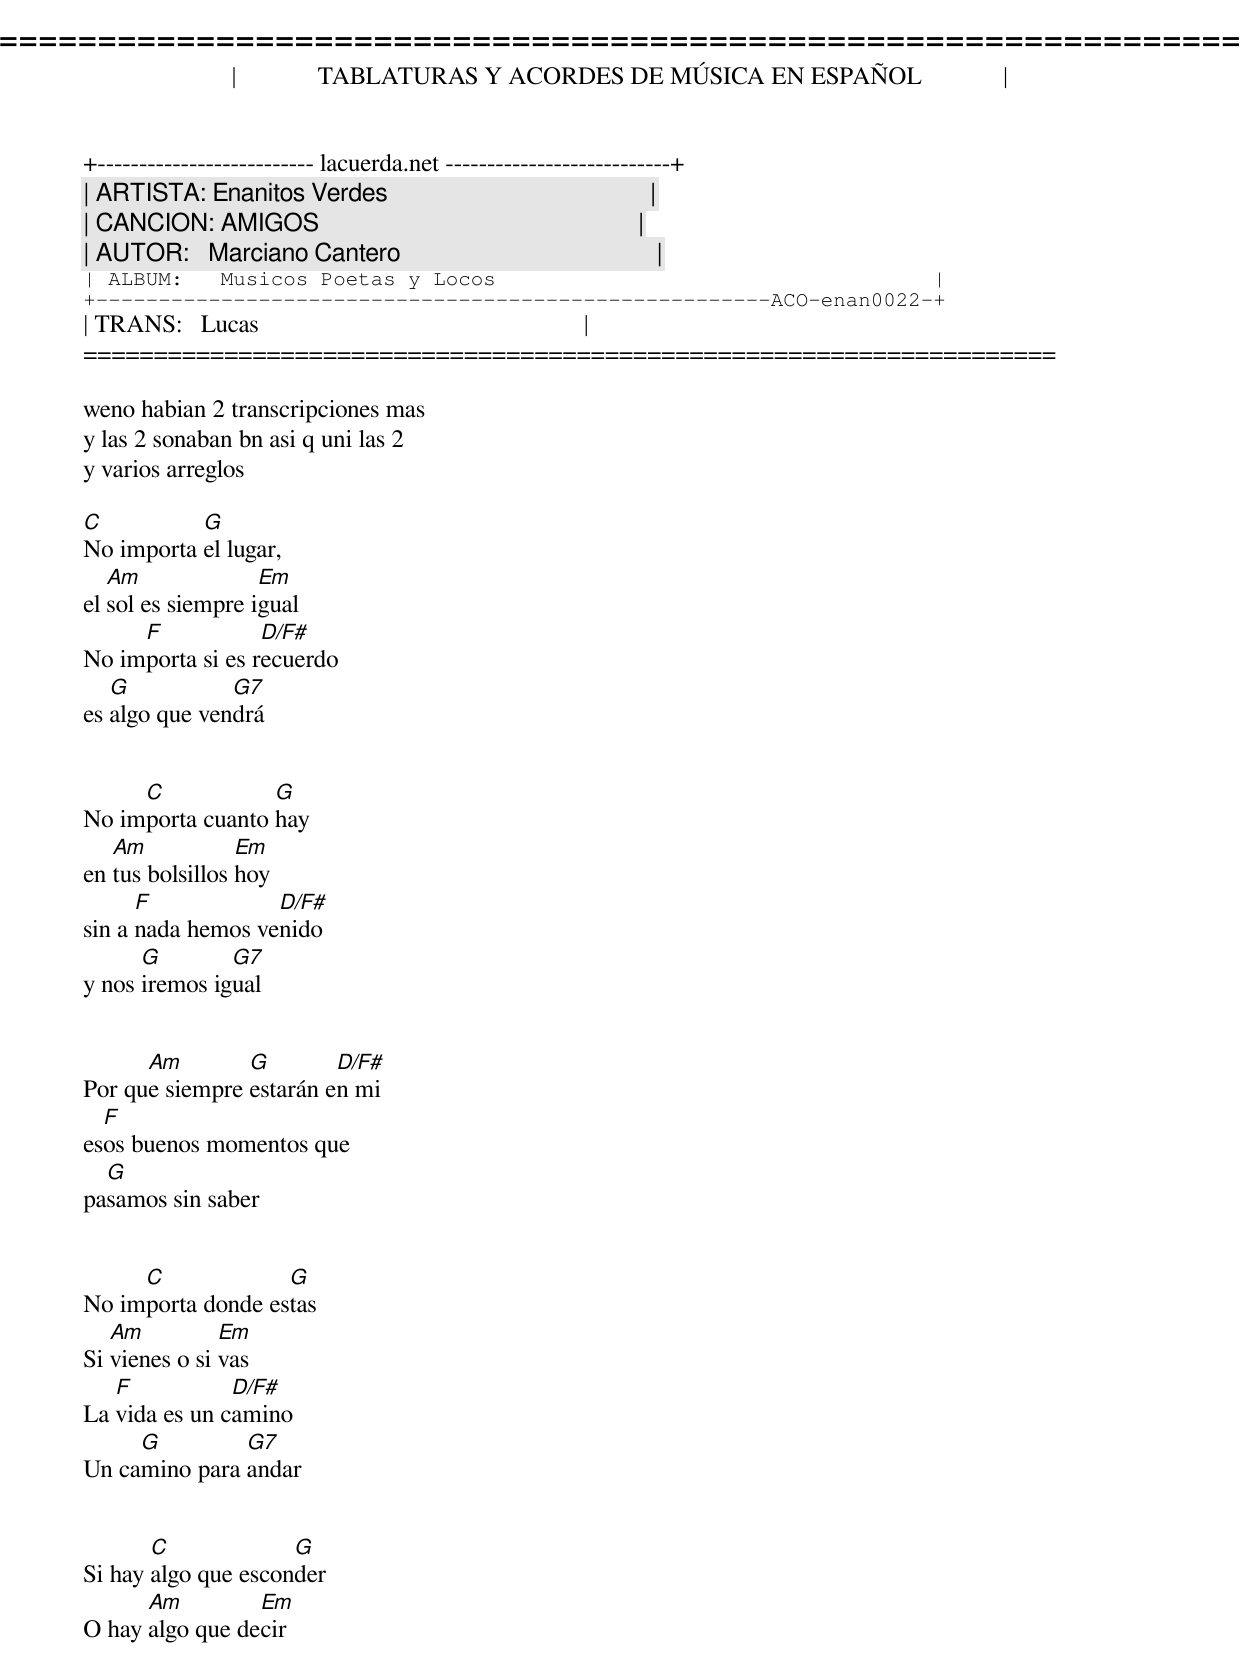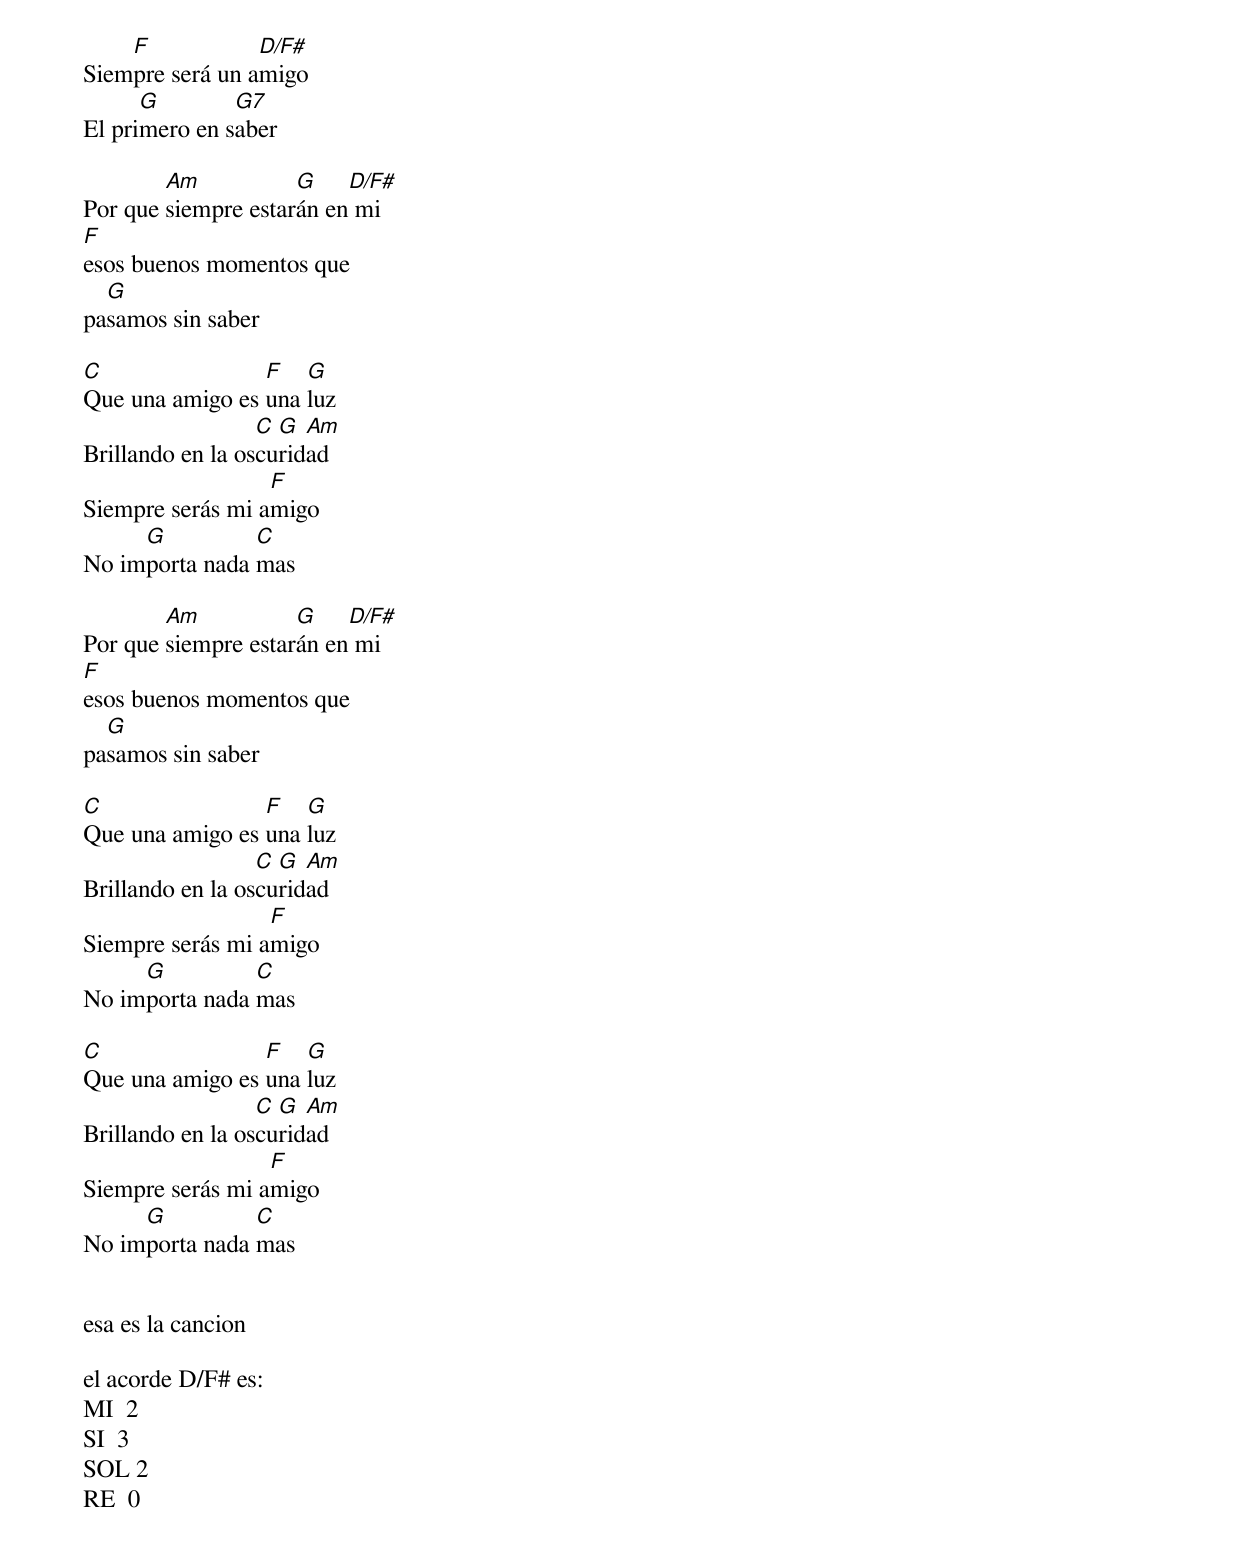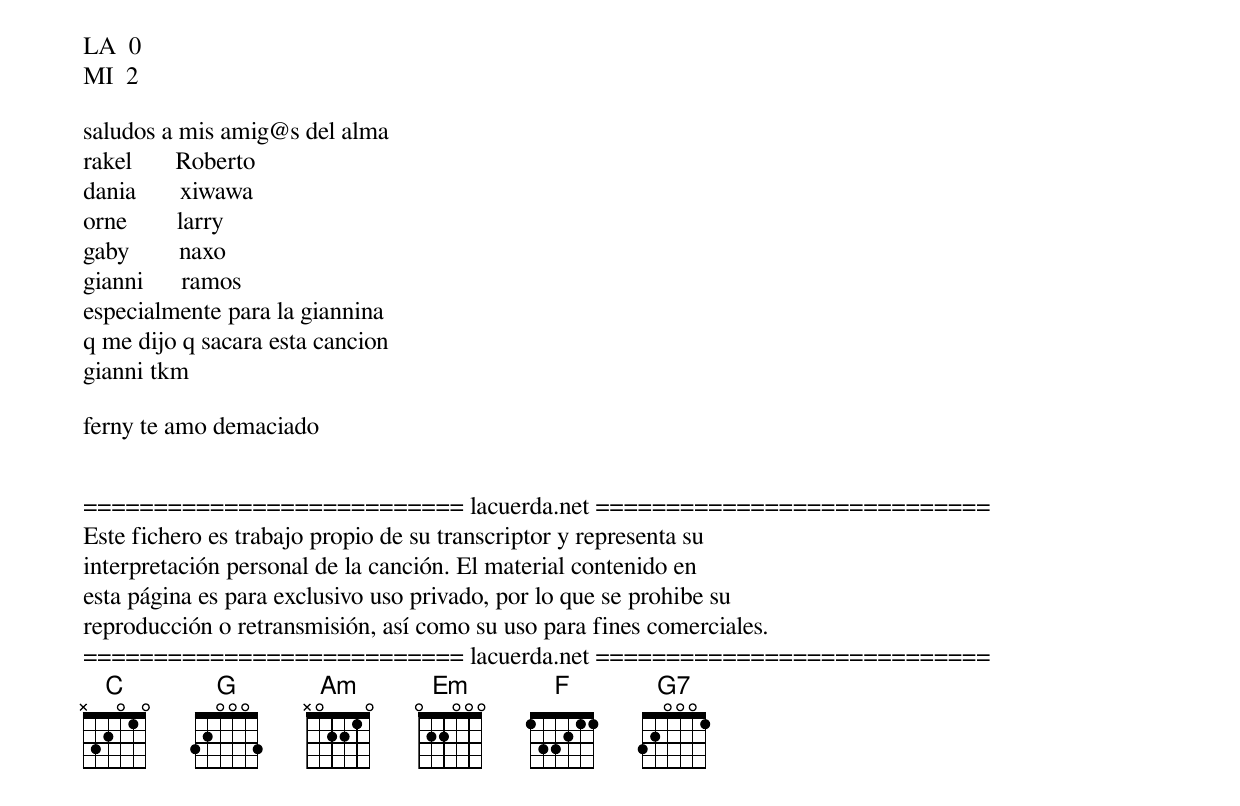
=====================================================================
|             TABLATURAS Y ACORDES DE MÚSICA EN ESPAÑOL             |
+-------------------------- lacuerda.net ---------------------------+
| ARTISTA: Enanitos Verdes                                          |
| CANCION: AMIGOS                                                   |
| AUTOR:   Marciano Cantero                                         |
| ALBUM:   Musicos Poetas y Locos                                   |
+------------------------------------------------------ACO-enan0022-+
| TRANS:   Lucas                                                    |
=====================================================================

weno habian 2 transcripciones mas
y las 2 sonaban bn asi q uni las 2
y varios arreglos

C          G
No importa el lugar,
   Am              Em
el sol es siempre igual
     F            D/F#
No importa si es recuerdo
   G           G7
es algo que vendrá


     C            G
No importa cuanto hay
   Am            Em
en tus bolsillos hoy
      F            D/F#
sin a nada hemos venido
      G        G7
y nos iremos igual


      Am        G        D/F#
Por que siempre estarán en mi
  F
esos buenos momentos que
  G
pasamos sin saber


     C             G
No importa donde estas
   Am          Em
Si vienes o si vas
   F           D/F#
La vida es un camino
     G         G7
Un camino para andar


       C             G
Si hay algo que esconder
      Am         Em
O hay algo que decir
    F            D/F#
Siempre será un amigo
      G        G7
El primero en saber

        Am           G    D/F#
Por que siempre estarán en mi
F
esos buenos momentos que
  G
pasamos sin saber

C                F   G
Que una amigo es una luz
                  C G  Am
Brillando en la oscuridad
                  F
Siempre serás mi amigo
     G          C
No importa nada mas

        Am           G    D/F#
Por que siempre estarán en mi
F
esos buenos momentos que
  G
pasamos sin saber

C                F   G
Que una amigo es una luz
                  C G  Am
Brillando en la oscuridad
                  F
Siempre serás mi amigo
     G          C
No importa nada mas

C                F   G
Que una amigo es una luz
                  C G  Am
Brillando en la oscuridad
                  F
Siempre serás mi amigo
     G          C
No importa nada mas


esa es la cancion

el acorde D/F# es:
MI  2
SI  3
SOL 2
RE  0
LA  0
MI  2

saludos a mis amig@s del alma
rakel       Roberto
dania       xiwawa
orne        larry
gaby        naxo
gianni      ramos
especialmente para la giannina
q me dijo q sacara esta cancion
gianni tkm

ferny te amo demaciado


=========================== lacuerda.net ============================
Este fichero es trabajo propio de su transcriptor y representa su
interpretación personal de la canción. El material contenido en
esta página es para exclusivo uso privado, por lo que se prohibe su
reproducción o retransmisión, así como su uso para fines comerciales.
=========================== lacuerda.net ============================
